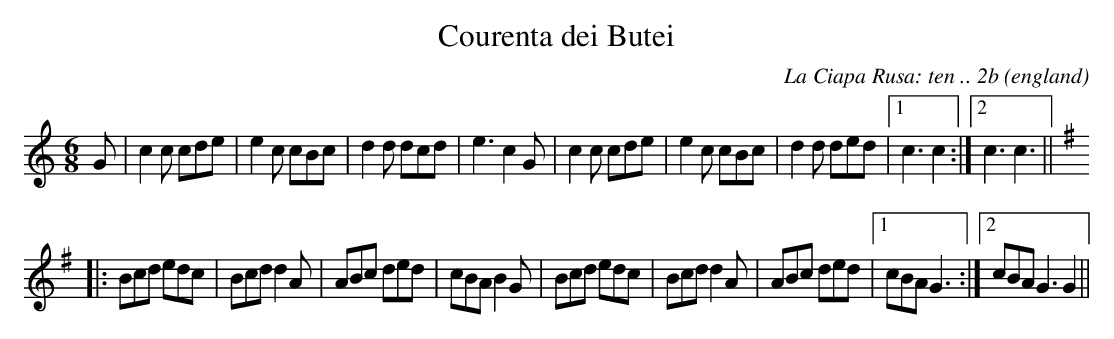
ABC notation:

X:1
T:Courenta dei Butei
O:england
C:La Ciapa Rusa: ten .. 2b
M:6/8
L:1/8
K:C
G|c2c cde|e2c cBc|d2d dcd|e3 c2G|\
c2c cde|e2c cBc|d2d ded|1 c3 c2:|2 c3 c3||
K:G
|:Bcd edc|Bcd d2A|ABc ded|cBA B2G|\
Bcd edc|Bcd d2A|ABc ded|1 cBA G3:|2 cBA G3 G2||
